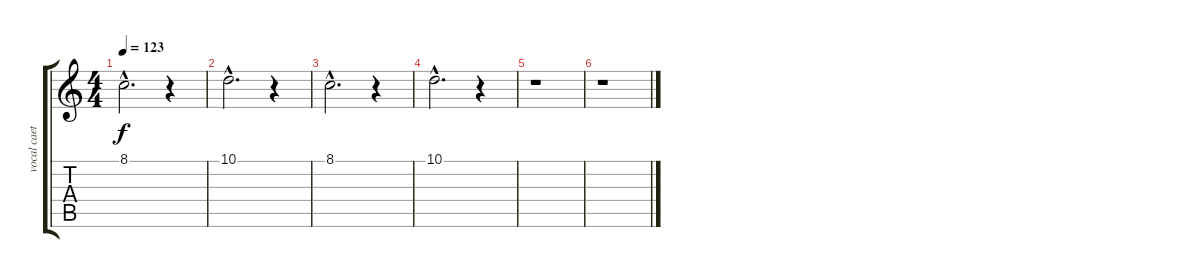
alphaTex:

\track ("vocal caetano velosso" "vocal caet") {instrument flute}
\staff {score tabs}
\tuning (E4 B3 G3 D3 A2 E2) {hide}
\ts (4 4)
\tempo 123
\clef g2
\ks c
8.1{hac}.2{d dy f} r.4 |
10.1{hac}.2{d} r.4 |
8.1{hac}.2{d} r.4 |
10.1{hac}.2{d} r.4 |
r.1 |
r.1
